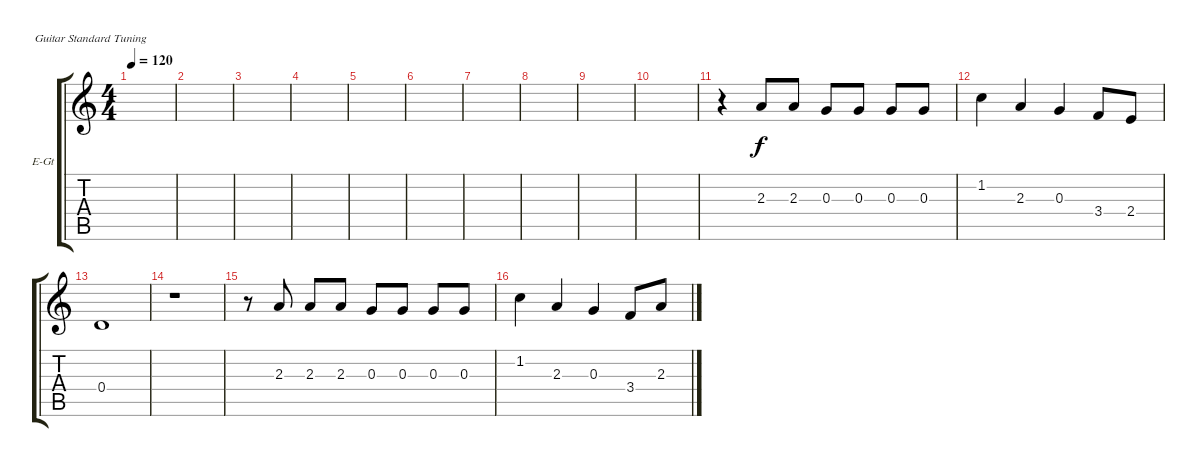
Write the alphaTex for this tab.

\defaultSystemsLayout 4
\bracketExtendMode groupsimilarinstruments
\firstSystemTrackNameOrientation horizontal
\otherSystemsTrackNameOrientation horizontal
\track ("Синий 1" "E-Gt") {solo instrument electricguitarclean}
\staff {score tabs}
\tuning (E4 B3 G3 D3 A2 E2)
\ts (4 4)
\tempo 120
\clef g2
\ks c
|
|
|
|
|
|
|
|
|
|
r.4 2.3.8 2.3.8 0.3.8 0.3.8 0.3.8 0.3.8 |
1.2.4 2.3.4 0.3.4 3.4.8 2.4.8 |
0.4.1 |
r.1 |
r.8 2.3.8 2.3.8 2.3.8 0.3.8 0.3.8 0.3.8 0.3.8 |
1.2.4 2.3.4 0.3.4 3.4.8 2.3.8
